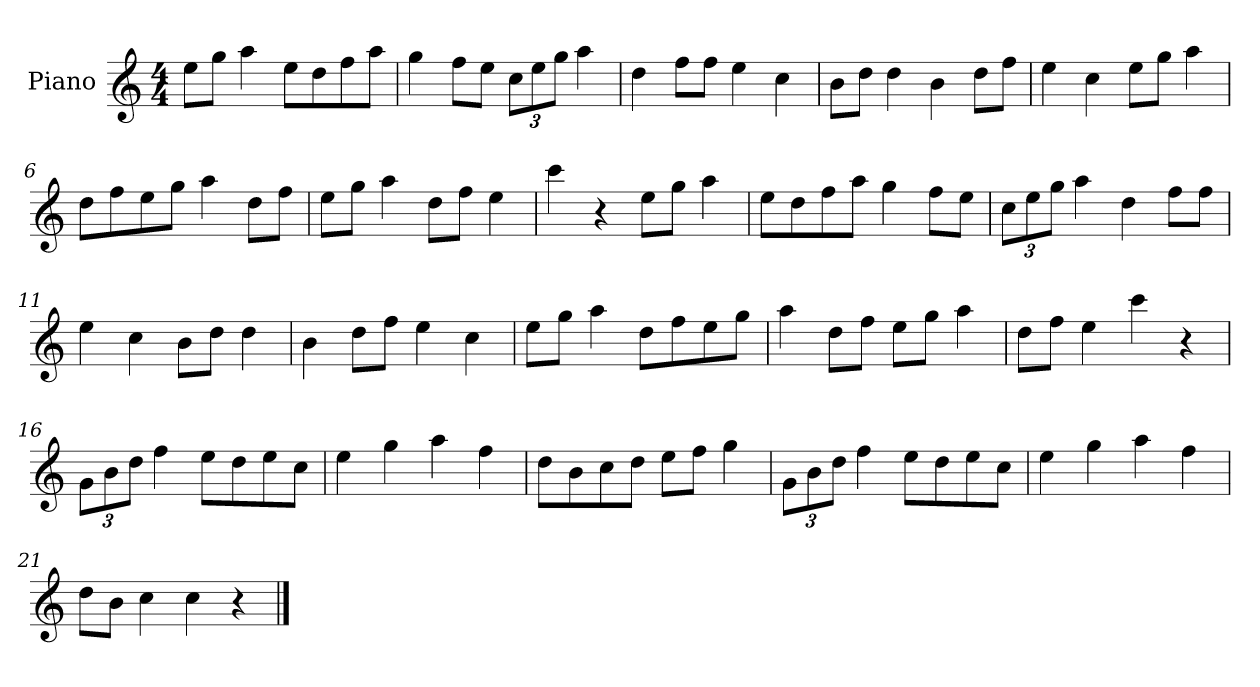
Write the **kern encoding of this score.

**kern
*part1
*staff1
*I"Piano
*I'P-no
*clefG2
*k[]
*M4/4
*MM90
=1
8ee\L
8gg\J
4aa\
8ee\L
8dd\
8ff\
8aa\J
=2
4gg\
8ff\L
8ee\J
*Xbrackettup
12cc\L
12ee\
12gg\J
4aa\
=3
4dd\
8ff\L
8ff\J
4ee\
4cc\
=4
8b\L
8dd\J
4dd\
4b\
8dd\L
8ff\J
=5
4ee\
4cc\
8ee\L
8gg\J
4aa\
=6
8dd\L
8ff\
8ee\
8gg\J
4aa\
8dd\L
8ff\J
!!LO:LB:g=z
=7
8ee\L
8gg\J
4aa\
8dd\L
8ff\J
4ee\
=8
4ccc\
4r
8ee\L
8gg\J
4aa\
=9
8ee\L
8dd\
8ff\
8aa\J
4gg\
8ff\L
8ee\J
=10
12cc\L
12ee\
12gg\J
4aa\
4dd\
8ff\L
8ff\J
=11
4ee\
4cc\
8b\L
8dd\J
4dd\
=12
4b\
8dd\L
8ff\J
4ee\
4cc\
!!LO:LB:g=z
=13
8ee\L
8gg\J
4aa\
8dd\L
8ff\
8ee\
8gg\J
=14
4aa\
8dd\L
8ff\J
8ee\L
8gg\J
4aa\
=15
8dd\L
8ff\J
4ee\
4ccc\
4r
=16
12g\L
12b\
12dd\J
4ff\
8ee\L
8dd\
8ee\
8cc\J
=17
4ee\
4gg\
4aa\
4ff\
=18
8dd\L
8b\
8cc\
8dd\J
8ee\L
8ff\J
4gg\
!!LO:LB:g=z
=19
12g\L
12b\
12dd\J
4ff\
8ee\L
8dd\
8ee\
8cc\J
=20
4ee\
4gg\
4aa\
4ff\
=21
8dd\L
8b\J
4cc\
4cc\
4r
==
*-
